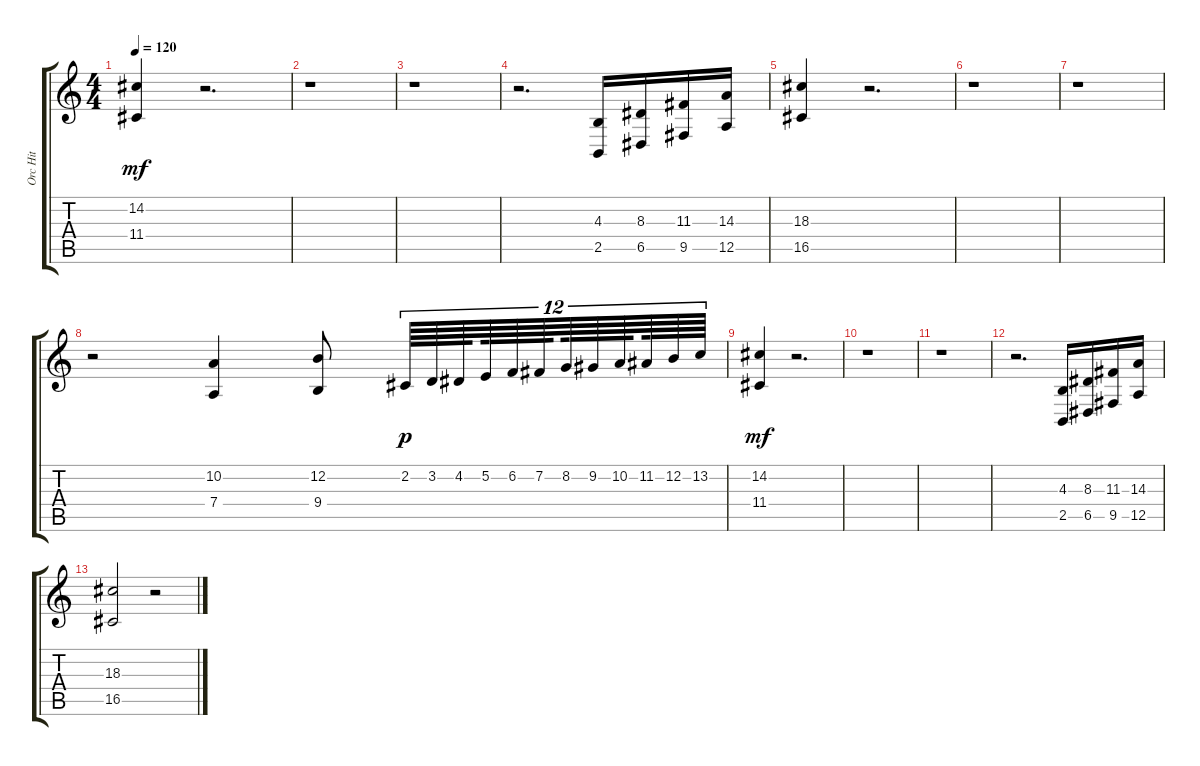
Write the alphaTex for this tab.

\track ("Orc Hit" "Orc Hit") {instrument orchestrahit}
\staff {score tabs}
\tuning (E4 B3 G3 D3 A2 E2) {hide}
\ts (4 4)
\tempo 120
\clef g2
\ks c
(14.2 11.4).4{dy mf} r.2{d} |
r.1 |
r.1 |
r.2{d} (4.3 2.5).16 (8.3 6.5).16 (11.3 9.5).16 (14.3 12.5).16 |
(18.3 16.5).4 r.2{d} |
r.1 |
r.1 |
r.2 (10.2 7.4).4 (12.2 9.4).8 2.2.64{tu (12 8) dy p} 3.2.64{tu (12 8)} 4.2.64{tu (12 8) beam splitsecondary} 5.2.64{tu (12 8)} 6.2.64{tu (12 8)} 7.2.64{tu (12 8) beam splitsecondary} 8.2.64{tu (12 8)} 9.2.64{tu (12 8)} 10.2.64{tu (12 8) beam splitsecondary} 11.2.64{tu (12 8)} 12.2.64{tu (12 8)} 13.2.64{tu (12 8)} |
(14.2 11.4).4{dy mf} r.2{d} |
r.1 |
r.1 |
r.2{d} (4.3 2.5).16 (8.3 6.5).16 (11.3 9.5).16 (14.3 12.5).16 |
(18.3 16.5).2 r.2
